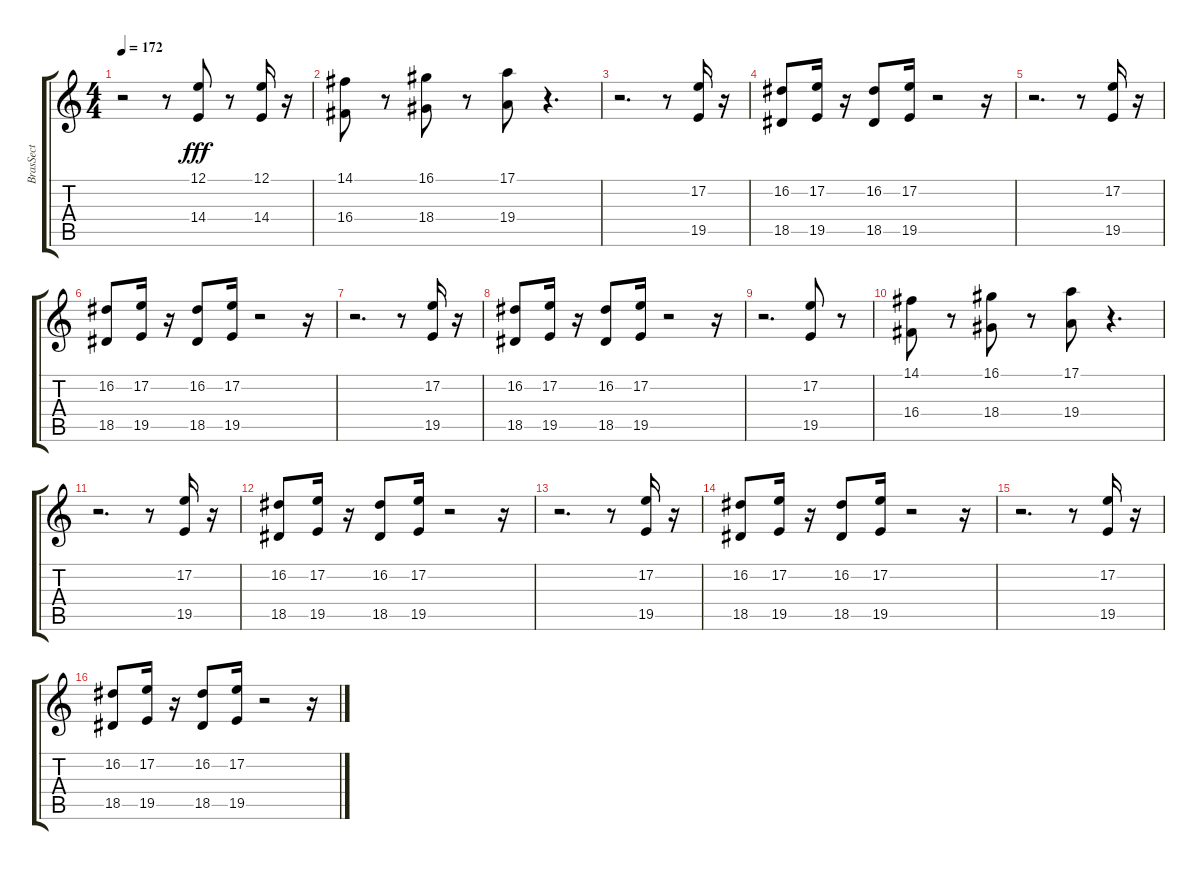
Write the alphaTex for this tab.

\track ("BrasSect" "BrasSect") {instrument brasssection}
\staff {score tabs}
\tuning (E4 B3 G3 D3 A2 E2) {hide}
\ts (4 4)
\tempo 172
\clef g2
\ks c
r.2{dy fff} r.8 (12.1 14.4).8 r.8 (12.1 14.4).16 r.16 |
(14.1 16.4).8 r.8 (16.1 18.4).8 r.8 (17.1 19.4).8 r.4{d} |
r.2{d} r.8 (17.2 19.5).16 r.16 |
(16.2 18.5).8 (17.2 19.5).16 r.16 (16.2 18.5).8 (17.2 19.5).16 r.2 r.16 |
r.2{d} r.8 (17.2 19.5).16 r.16 |
(16.2 18.5).8 (17.2 19.5).16 r.16 (16.2 18.5).8 (17.2 19.5).16 r.2 r.16 |
r.2{d} r.8 (17.2 19.5).16 r.16 |
(16.2 18.5).8 (17.2 19.5).16 r.16 (16.2 18.5).8 (17.2 19.5).16 r.2 r.16 |
r.2{d} (17.2 19.5).8 r.8 |
(14.1 16.4).8 r.8 (16.1 18.4).8 r.8 (17.1 19.4).8 r.4{d} |
r.2{d} r.8 (17.2 19.5).16 r.16 |
(16.2 18.5).8 (17.2 19.5).16 r.16 (16.2 18.5).8 (17.2 19.5).16 r.2 r.16 |
r.2{d} r.8 (17.2 19.5).16 r.16 |
(16.2 18.5).8 (17.2 19.5).16 r.16 (16.2 18.5).8 (17.2 19.5).16 r.2 r.16 |
r.2{d} r.8 (17.2 19.5).16 r.16 |
(16.2 18.5).8 (17.2 19.5).16 r.16 (16.2 18.5).8 (17.2 19.5).16 r.2 r.16
